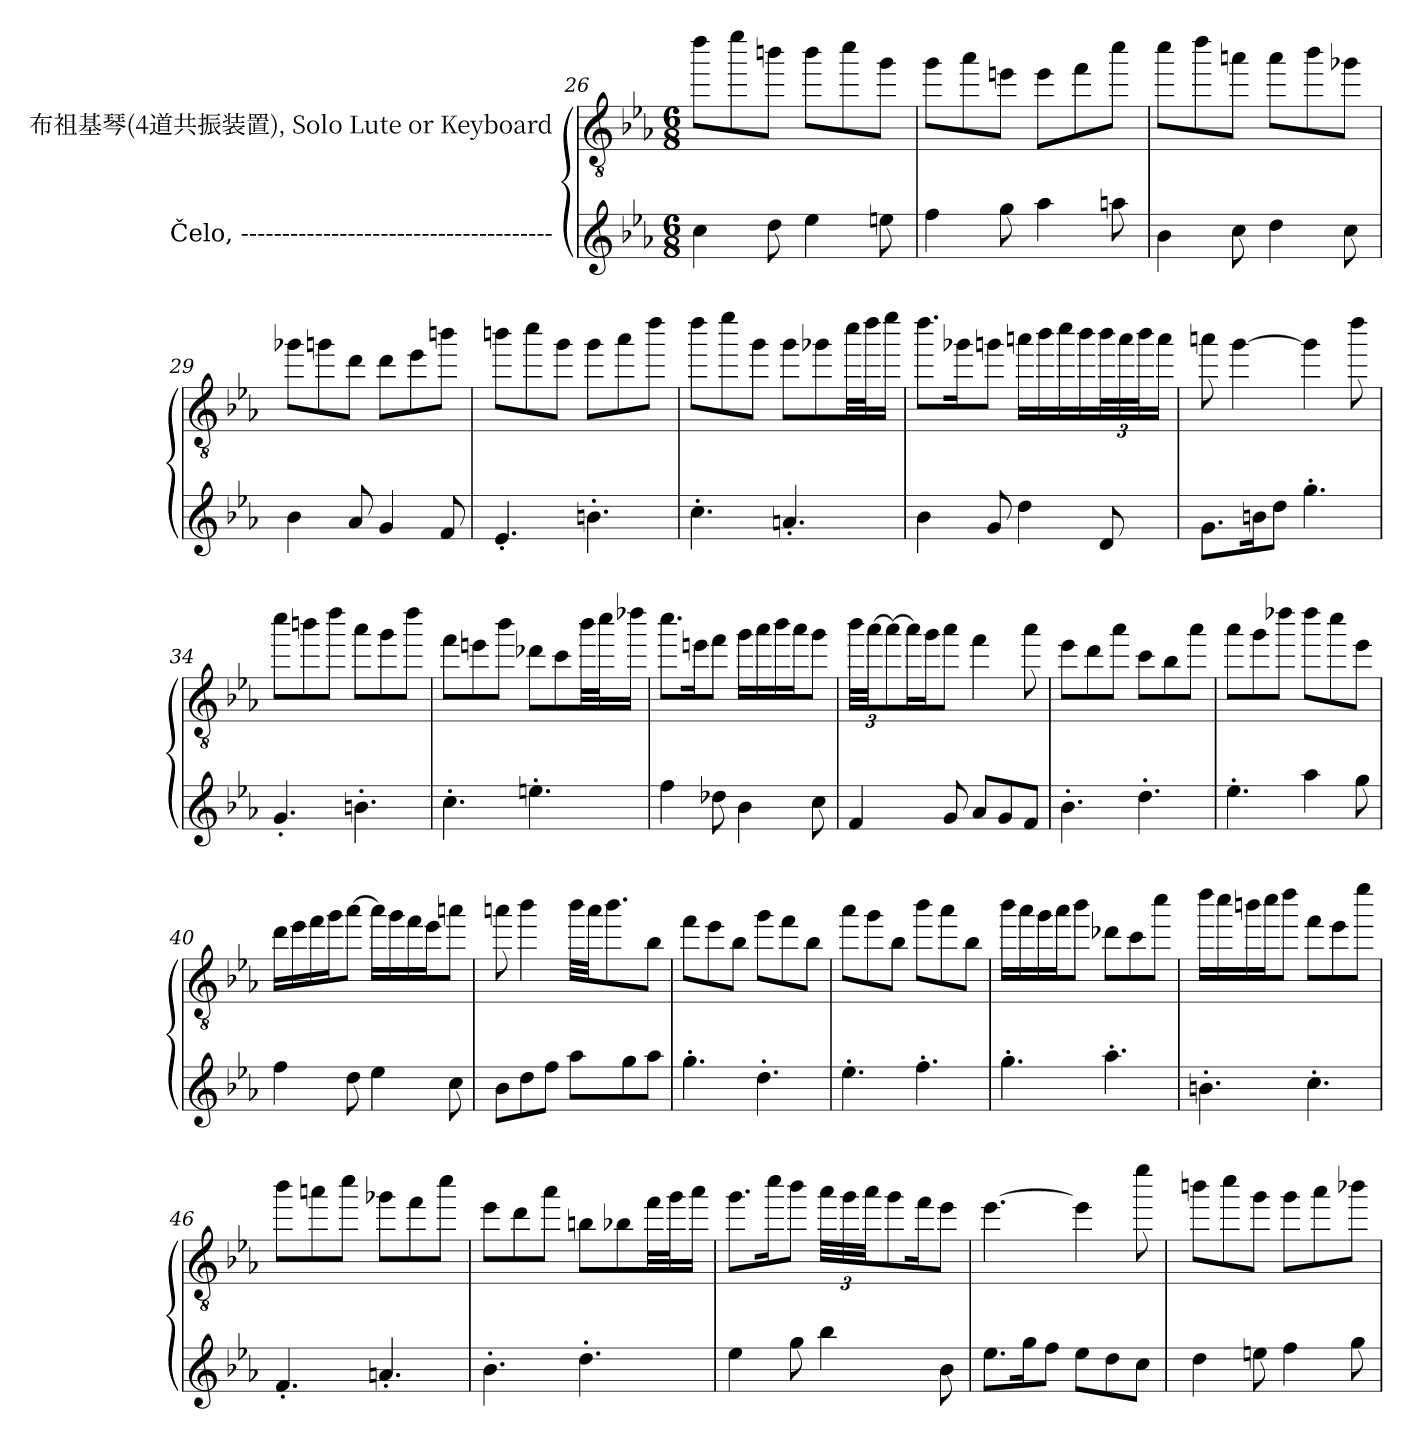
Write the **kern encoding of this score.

**kern	**kern
*part2	*part1
*staff2	*staff1
*I"Čelo, --------------------------------------	*I"布祖基琴(4道共振装置), Solo Lute or Keyboard
*clefG2	*clefGv2
*ITrd14c24	*
*k[b-e-a-]	*k[b-e-a-]
*M6/8	*M6/8
=26	=26
4C\	8ddd\L
.	8eee-\
8D\	8bbn\J
4E-\	8bb\L
.	8ccc\
8En\	8gg\J
=27	=27
4F\	8gg\L
.	8aa-\
8G\	8een\J
4A-\	8ee\L
.	8ff\
8An\	8ccc\J
!!LO:LB:g=z
=28	=28
4BB-\	8ccc\L
.	8ddd\
8C\	8aan\J
4D\	8aa\L
.	8bb-\
8C\	8gg-X\J
=29	=29
4BB-\	8gg-X\L
.	8ggn\
8AA-/	8dd\J
4GG/	8dd\L
.	8ee-\
8FF/	8bbn\J
=30	=30
4.EE-'/	8bbn\L
.	8ccc\
.	8gg\J
4.BBn'\	8gg\L
.	8aa-\
.	8ddd\J
=31	=31
4.C'\	8ddd\L
.	8eee-\
.	8gg\J
4.AAn'/	8gg\L
.	8gg-X\
.	32ccc\LL
.	32ddd\J
.	16eee-\JJ
!!LO:LB:g=z
=32	=32
4BB-\	8.ddd\L
.	16gg-X\K
8GG/	8ggn\J
4D\	16aan\LL
.	16bb-\
.	16ccc\
.	16bb-\
*	*Xbrackettup
8DD/	48bb-\L
.	48aa\
.	48bb-\J
.	16aa\JJ
=33	=33
8.GG\L	8aan\
.	[4gg\
16BBn\K	.
8D\J	.
4.G'\	4gg\]
.	8ddd\
=34	=34
4.GG'/	8ccc\L
.	8bbn\
.	8ddd\J
4.BBn'\	8aa-\L
.	8gg\
.	8ddd\J
!!LO:LB:g=z
=35	=35
4.C'\	8ff\L
.	8een\
.	8bb-\J
4.En'\	8dd-X\L
.	8cc\
.	32bb-\LL
.	32ccc\J
.	16ddd-X\JJ
=36	=36
4F\	8.ccc\L
.	16een\K
8D-X\	8ff\J
4BB-\	16gg\LL
.	16aa-\
.	16bb-\
.	16aa-\J
8C\	8gg\J
=37	=37
4FF/	48bb-\LLL
.	[48aa-\JJ
.	12aa-\_
.	16aa-\L]
.	16gg\J
8GG/	8aa-\J
8AA-/L	4ff\
8GG/	.
8FF/J	8aa-\
!!LO:LB:g=z
=38	=38
4.BB-'\	8ee-\L
.	8dd\
.	8aa-\J
4.D'\	8cc\L
.	8b-\
.	8aa-\J
=39	=39
4.E-'\	8aa-\L
.	8gg\
.	8ddd-X\J
4A-\	8ddd-\L
.	8ccc\
8G\	8ee-\J
=40	=40
4F\	16dd\LL
.	16ee-\
.	16ff\
.	16gg\J
8D\	[8aa-\J
4E-\	16aa-\LL]
.	16gg\
.	16ff\
.	16ee-\J
8C\	8aan\J
=41	=41
8BB-\L	8aan\
8D\	4bb-\
8F\J	.
8A-\L	32bb-\LLL
.	32aa\JJ
.	8.bb-\
8G\	.
8A-\J	8b-\J
!!LO:PB:g=z
=42	=42
4.G'\	8ff\L
.	8ee-\
.	8b-\J
4.D'\	8gg\L
.	8ff\
.	8b-\J
=43	=43
4.E-'\	8aa-\L
.	8gg\
.	8b-\J
4.F'\	8bb-\L
.	8aa-\
.	8b-\J
=44	=44
4.G'\	16bb-\LL
.	16aa-\
.	16gg\
.	16aa-\J
.	8bb-\J
4.A-'\	8dd-X\L
.	8cc\
.	8ccc\J
=45	=45
4.BBn'\	16ddd\LL
.	16ccc\
.	16bbn\
.	16ccc\J
.	8ddd\J
4.C'\	8ff\L
.	8ee-\
.	8eee-\J
!!LO:LB:g=z
=46	=46
4.FF'/	8bb-\L
.	8aan\
.	8ccc\J
4.AAn'/	8gg-X\L
.	8ff\
.	8ccc\J
=47	=47
4.BB-'\	8ee-\L
.	8dd\
.	8aa-\J
4.D'\	8bn\L
.	8b-X\
.	32ff\LL
.	32gg\J
.	16aa-\JJ
=48	=48
4E-\	8.gg\L
.	16ccc\K
8G\	8bb-\J
4B-\	48aa-\LLL
.	48gg\
.	48aa-\JJ
.	8gg\
.	16ff\K
8BB-\	8ee-\J
=49	=49
8.E-\L	[4.ee-\
16G\K	.
8F\J	.
8E-\L	4ee-\]
8D\	.
8C\J	8eee-\
!!LO:LB:g=z
=50	=50
4D\	8bbn\L
.	8ccc\
8En\	8gg\J
4F\	8gg\L
.	8aa-\
8G\	8bb-X\J
=	=
*-	*-
